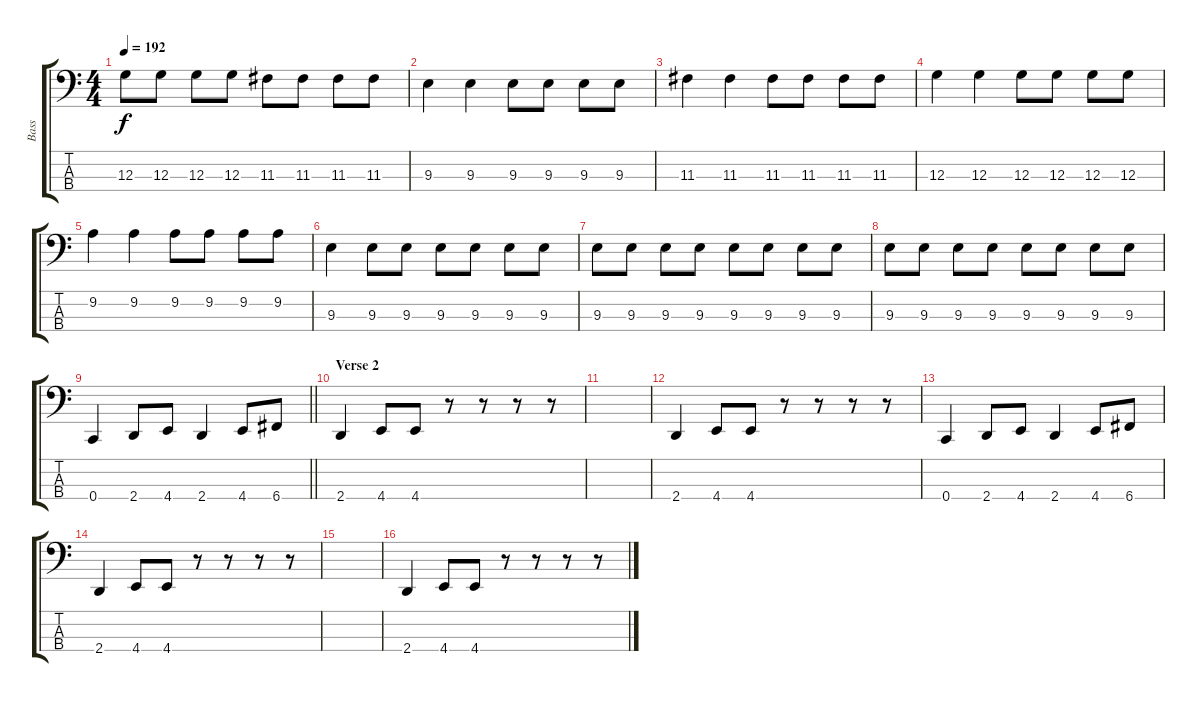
\track ("Bass" "Bass") {instrument electricbasspick}
\staff {score tabs}
\tuning (F2 C2 G1 C1) {hide}
\ts (4 4)
\tempo 192
\clef f4
\ks c
12.3.8{dy f} 12.3.8 12.3.8 12.3.8 11.3.8 11.3.8 11.3.8 11.3.8 |
9.3.4 9.3.4 9.3.8 9.3.8 9.3.8 9.3.8 |
11.3.4 11.3.4 11.3.8 11.3.8 11.3.8 11.3.8 |
12.3.4 12.3.4 12.3.8 12.3.8 12.3.8 12.3.8 |
9.2.4 9.2.4 9.2.8 9.2.8 9.2.8 9.2.8 |
9.3.4 9.3.8 9.3.8 9.3.8 9.3.8 9.3.8 9.3.8 |
9.3.8 9.3.8 9.3.8 9.3.8 9.3.8 9.3.8 9.3.8 9.3.8 |
9.3.8 9.3.8 9.3.8 9.3.8 9.3.8 9.3.8 9.3.8 9.3.8 |
\barLineRight lightlight
0.4.4 2.4.8 4.4.8 2.4.4 4.4.8 6.4.8 |
\section ("" "Verse 2")
2.4.4 4.4.8 4.4.8 r.8 r.8 r.8 r.8 |
|
2.4.4 4.4.8 4.4.8 r.8 r.8 r.8 r.8 |
0.4.4 2.4.8 4.4.8 2.4.4 4.4.8 6.4.8 |
2.4.4 4.4.8 4.4.8 r.8 r.8 r.8 r.8 |
|
2.4.4 4.4.8 4.4.8 r.8 r.8 r.8 r.8
